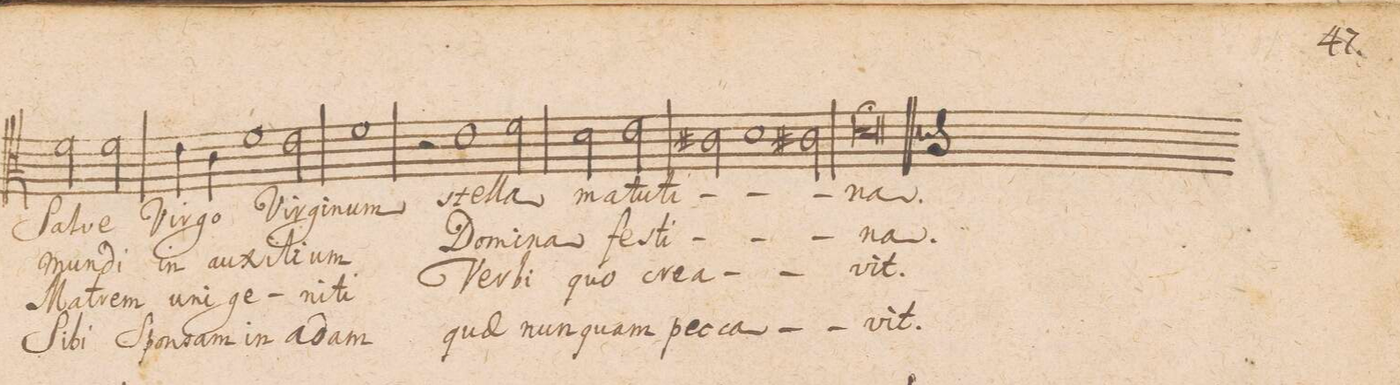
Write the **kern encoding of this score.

**kern	**text	**text	**text	**text
*I"ALTVS.	*	*	*	*
*clefC3	*	*	*	*
*k[]	*	*	*	*
*met(C|)	*	*	*	*
*M2/1	*	*	*	*
2f\	Sal-	mun-	Ma-	Si-
2f\	-ve	-di	-trem	-bi
4e\	Vir-	in	uni-	Spon-
4c\	-go	au-	.	-sam
1f\	Vir-	-xi-	ge-	in
=10-	=10-	=10-	=10-	=10-
2e\	-gi-	-lium	-ni-	a-
1f	-num	.	-ti	-dam
=11-	=11-	=11-	=11-	=11-
2r	.	.	.	.
1e	stel-	Do-	Ver-	quae
2f\	-la	-mi-	-bi	nun-
=12-	=12-	=12-	=12-	=12-
2d\	ma-	-na	quo	-quam
2e\	-tu-	fe-	crea-	.
2c#X\	-ti-	-sti-	.	pec-
1d\	.	.	.	-ca-
=13-	=13-	=13-	=13-	=13-
2c#X\	.	.	.	.
0d;>	-na.	-na.	-vit.	-vit.
==	==	==	==	==
*-	*-	*-	*-	*-
